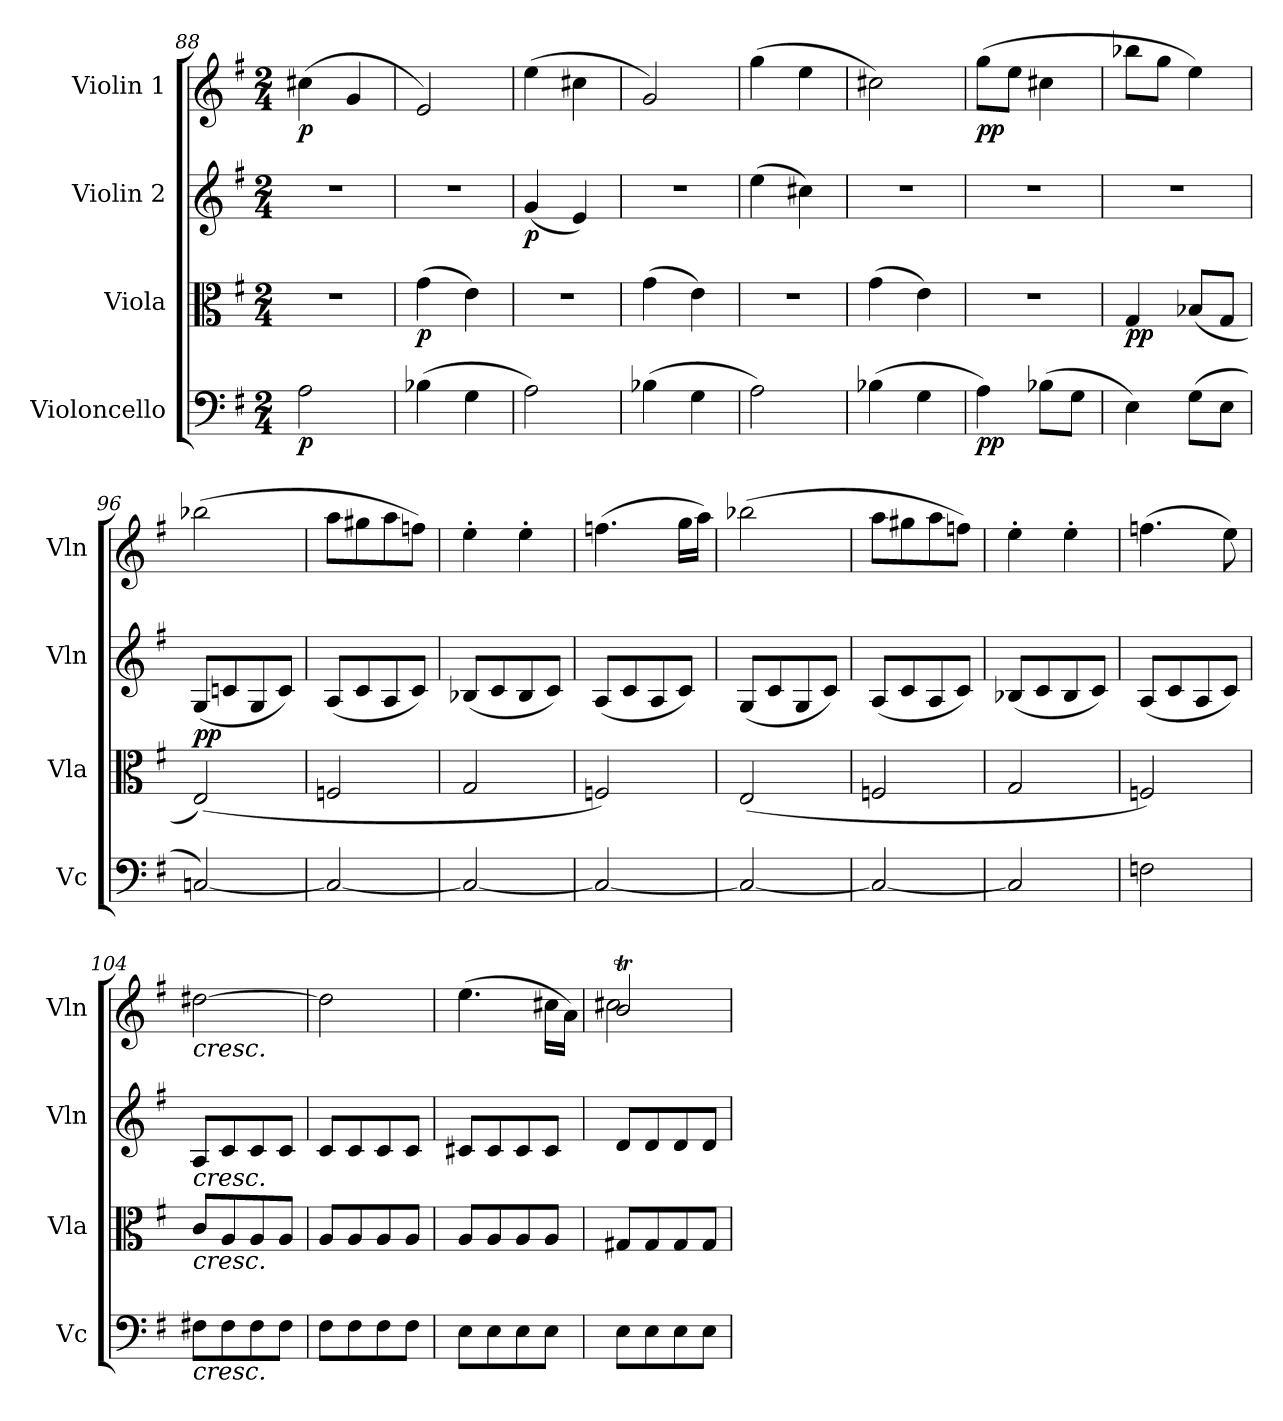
**kern	**dynam	**kern	**dynam	**kern	**dynam	**kern	**dynam
*part4	*part4	*part3	*part3	*part2	*part2	*part1	*part1
*staff4	*staff4	*staff3	*staff3	*staff2	*staff2	*staff1	*staff1
*I"Violoncello	*	*I"Viola	*	*I"Violin 2	*	*I"Violin 1	*
*I'Vc	*	*I'Vla	*	*I'Vln	*	*I'Vln	*
*clefF4	*	*clefC3	*	*clefG2	*	*clefG2	*
*k[f#]	*	*k[f#]	*	*k[f#]	*	*k[f#]	*
*M2/4	*	*M2/4	*	*M2/4	*	*M2/4	*
=88	=88	=88	=88	=88	=88	=88	=88
!	!LO:DY:b	!	!	!	!	!	!LO:DY:b
2A\	p	2r	.	2r	.	(4cc#X\	p
.	.	.	.	.	.	4g/	.
=89	=89	=89	=89	=89	=89	=89	=89
!	!	!	!LO:DY:b	!	!	!	!
(4B-X\	.	(4g\	p	2r	.	2e/)	.
4G\	.	4e\)	.	.	.	.	.
!!LO:LB:g=z
=90	=90	=90	=90	=90	=90	=90	=90
!	!	!	!	!	!LO:DY:b	!	!
2A\)	.	2r	.	(4g/	p	(4ee\	.
.	.	.	.	4e/)	.	4cc#X\	.
=91	=91	=91	=91	=91	=91	=91	=91
(4B-X\	.	(4g\	.	2r	.	2g/)	.
4G\	.	4e\)	.	.	.	.	.
=92	=92	=92	=92	=92	=92	=92	=92
2A\)	.	2r	.	(4ee\	.	(4gg\	.
.	.	.	.	4cc#X\)	.	4ee\	.
=93	=93	=93	=93	=93	=93	=93	=93
(4B-X\	.	(4g\	.	2r	.	2cc#X\)	.
4G\	.	4e\)	.	.	.	.	.
=94	=94	=94	=94	=94	=94	=94	=94
!	!LO:DY:b	!	!	!	!	!	!LO:DY:b
4A\)	pp	2r	.	2r	.	(8gg\L	pp
.	.	.	.	.	.	8ee\J	.
(8B-X\L	.	.	.	.	.	4cc#X\	.
8G\J	.	.	.	.	.	.	.
=95	=95	=95	=95	=95	=95	=95	=95
!	!	!	!LO:DY:b	!	!	!	!
4E\)	.	4G/	pp	2r	.	8bb-X\L	.
.	.	.	.	.	.	8gg\J	.
(8G\L	.	(8B-X/L	.	.	.	4ee\)	.
8E\J	.	8G/J	.	.	.	.	.
=96	=96	=96	=96	=96	=96	=96	=96
!	!	!	!	!	!LO:DY:b	!	!
[2Cn/)	.	(2E/)	.	(8G/L	pp	(2bb-X\	.
.	.	.	.	8cn/	.	.	.
.	.	.	.	8G/	.	.	.
.	.	.	.	8c/J)	.	.	.
=97	=97	=97	=97	=97	=97	=97	=97
2C/_	.	2Fn/	.	(8A/L	.	8aa\L	.
.	.	.	.	8c/	.	8gg#X\	.
.	.	.	.	8A/	.	8aa\	.
.	.	.	.	8c/J)	.	8ffn\J)	.
=98	=98	=98	=98	=98	=98	=98	=98
2C/_	.	2G/	.	(8B-X/L	.	4ee'\	.
.	.	.	.	8c/	.	.	.
.	.	.	.	8B-/	.	4ee'\	.
.	.	.	.	8c/J)	.	.	.
=99	=99	=99	=99	=99	=99	=99	=99
2C/_	.	2Fn/)	.	(8A/L	.	(4.ffn\	.
.	.	.	.	8c/	.	.	.
.	.	.	.	8A/	.	.	.
.	.	.	.	8c/J)	.	16gg\LL	.
.	.	.	.	.	.	16aa\JJ)	.
=100	=100	=100	=100	=100	=100	=100	=100
2C/_	.	(2E/	.	(8G/L	.	(2bb-X\	.
.	.	.	.	8c/	.	.	.
.	.	.	.	8G/	.	.	.
.	.	.	.	8c/J)	.	.	.
!!LO:LB:g=z
=101	=101	=101	=101	=101	=101	=101	=101
2C/_	.	2Fn/	.	(8A/L	.	8aa\L	.
.	.	.	.	8c/	.	8gg#X\	.
.	.	.	.	8A/	.	8aa\	.
.	.	.	.	8c/J)	.	8ffn\J)	.
=102	=102	=102	=102	=102	=102	=102	=102
2C/]	.	2G/	.	(8B-X/L	.	4ee'\	.
.	.	.	.	8c/	.	.	.
.	.	.	.	8B-/	.	4ee'\	.
.	.	.	.	8c/J)	.	.	.
=103	=103	=103	=103	=103	=103	=103	=103
2Fn\	.	2Fn/)	.	(8A/L	.	(4.ffn\	.
.	.	.	.	8c/	.	.	.
.	.	.	.	8A/	.	.	.
.	.	.	.	8c/J)	.	8ee\)	.
!!LO:PB:g=z
=104	=104	=104	=104	=104	=104	=104	=104
!	!	!	!	!	!	!LO:TX:b:i:t=cresc.	!
!	!	!	!	!LO:TX:b:i:t=cresc.	!	!	!
!	!	!LO:TX:b:i:t=cresc.	!	!	!	!	!
!LO:TX:b:i:t=cresc.	!	!	!	!	!	!	!
8F#X\L	.	8c/L	.	8A/L	.	[2dd#X\	.
8F#\	.	8A/	.	8c/	.	.	.
8F#\	.	8A/	.	8c/	.	.	.
8F#\J	.	8A/J	.	8c/J	.	.	.
=105	=105	=105	=105	=105	=105	=105	=105
8F#\L	.	8A/L	.	8c/L	.	2dd#\]	.
8F#\	.	8A/	.	8c/	.	.	.
8F#\	.	8A/	.	8c/	.	.	.
8F#\J	.	8A/J	.	8c/J	.	.	.
=106	=106	=106	=106	=106	=106	=106	=106
8E\L	.	8A/L	.	8c#X/L	.	(4.ee\	.
8E\	.	8A/	.	8c#/	.	.	.
8E\	.	8A/	.	8c#/	.	.	.
8E\J	.	8A/J	.	8c#/J	.	16cc#X\LL	.
.	.	.	.	.	.	16a\JJ)	.
=107	=107	=107	=107	=107	=107	=107	=107
*	*	*	*	*	*	*^	*
8E\L	.	8G#X/L	.	8d/L	.	2bt/	2cc#X\	.
8E\	.	8G#/	.	8d/	.	.	.	.
8E\	.	8G#/	.	8d/	.	.	.	.
8E\J	.	8G#/J	.	8d/J	.	.	.	.
*	*	*	*	*	*	*v	*v	*
=	=	=	=	=	=	=	=
*-	*-	*-	*-	*-	*-	*-	*-
